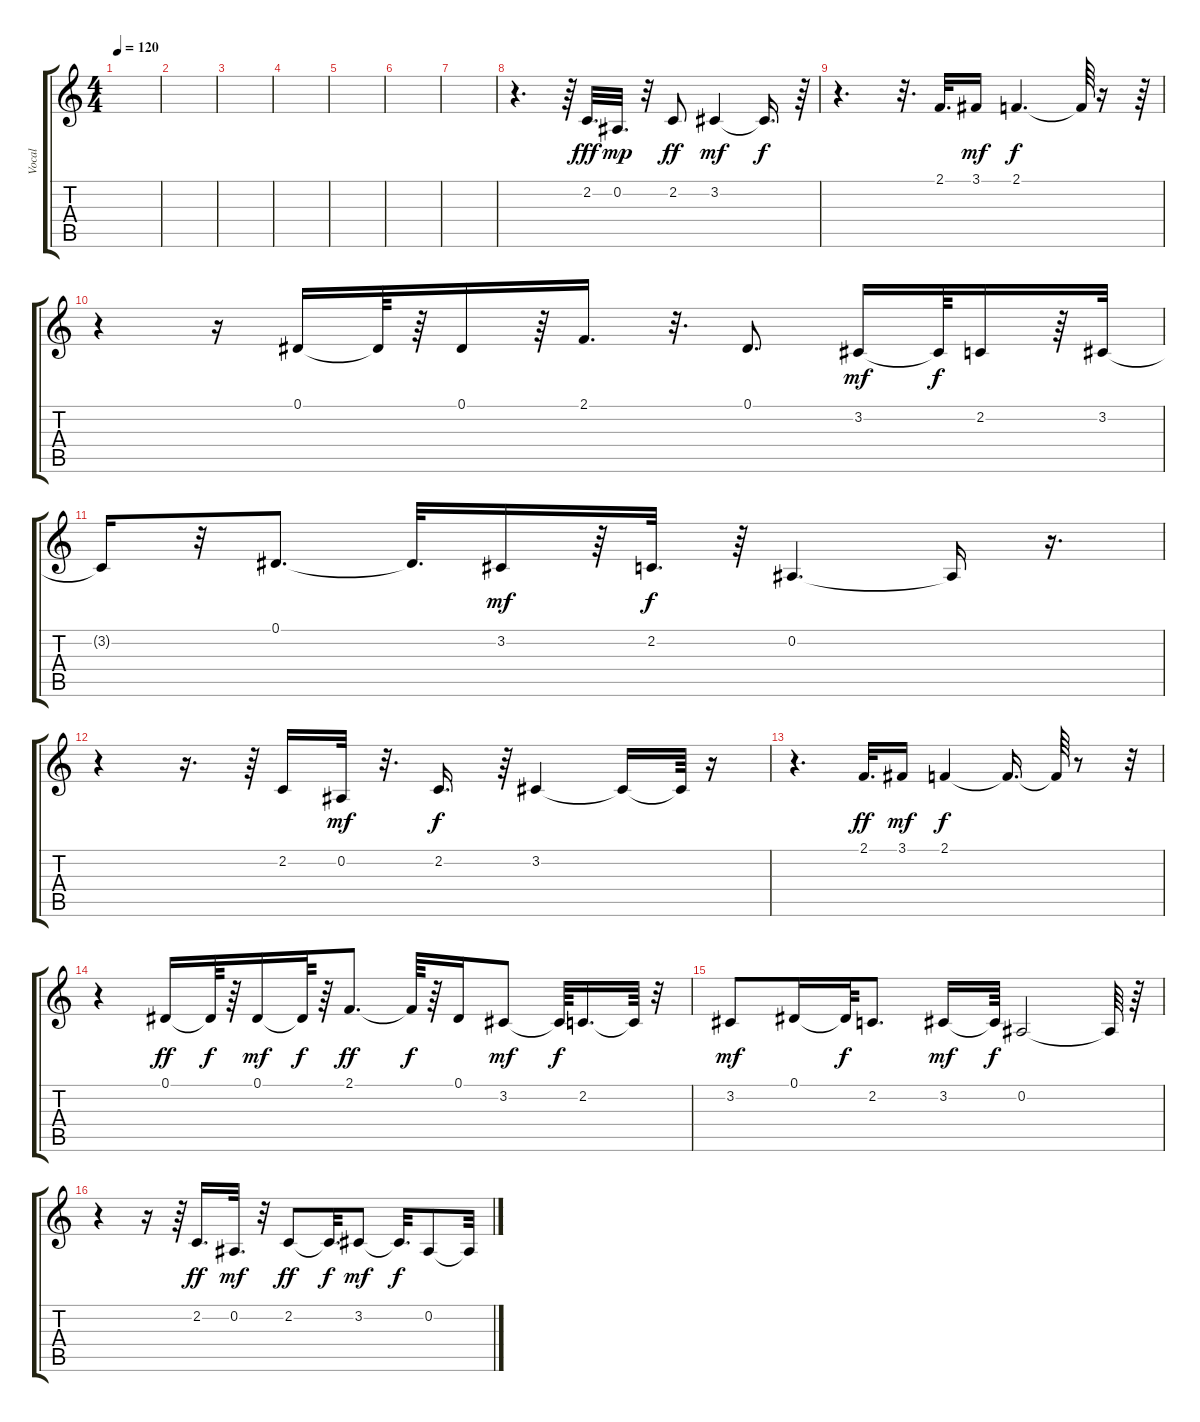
\track ("Vocal" "Vocal") {instrument viola}
\staff {score tabs}
\tuning (Eb4 Bb3 Gb3 Db3 Ab2 Eb2) {hide}
\ts (4 4)
\tempo 120
\clef g2
\ks c
|
|
|
|
|
|
|
r.4{d} r.64 2.2.32{d dy fff} 0.2.32{d dy mp} r.32 2.2.8{dy ff} 3.2.4{dy mf} 3.2{t}.16{d dy f} r.64 |
r.4{d} r.32{d} 2.1.32{d} 3.1.16{dy mf} 2.1.4{d dy f} 2.1{t}.64 r.16 r.64 |
r.4 r.16 0.1.16 0.1{t}.64 r.64 0.1.16 r.64 2.1.16{d} r.32{d} 0.1.8{d} 3.2.16{dy mf} 3.2{t}.64{dy f} 2.2.16 r.64 3.2.32 |
3.2{t}.16 r.32 0.1.8{d} 0.1{t}.32{d} 3.2.16{dy mf} r.64 2.2.32{d dy f} r.64 0.2.4{d} 0.2{t}.16 r.16{d} |
r.4 r.16{d} r.64 2.2.16 0.2.32{dy mf} r.32{d} 2.2.16{d dy f} r.64 3.2.4 3.2{t}.16 3.2{t}.64 r.16 |
r.4{d} 2.1.32{d dy ff} 3.1.16{dy mf} 2.1.4{dy f} 2.1{t}.16{d} 2.1{t}.64 r.8 r.32 |
r.4 0.1.16{dy ff} 0.1{t}.64{dy f} r.64 0.1.16{dy mf} 0.1{t}.64{dy f} r.64 2.1.8{d dy ff} 2.1{t}.64{dy f} r.64 0.1.16 3.2.8{dy mf} 3.2{t}.64{dy f} 2.2.16{d} 2.2{t}.64 r.32 |
3.2.8{dy mf} 0.1.16 0.1{t}.64{dy f} 2.2.8{d} 3.2.16{dy mf} 3.2{t}.64{dy f} 0.2.2 0.2{t}.64 r.64 |
r.4 r.16 r.64 2.2.16{d dy ff} 0.2.32{d dy mf} r.32 2.2.8{dy ff} 2.2{t}.32{d dy f} 3.2.8{dy mf} 3.2{t}.32{d dy f} 0.2.8 0.2{t}.32
